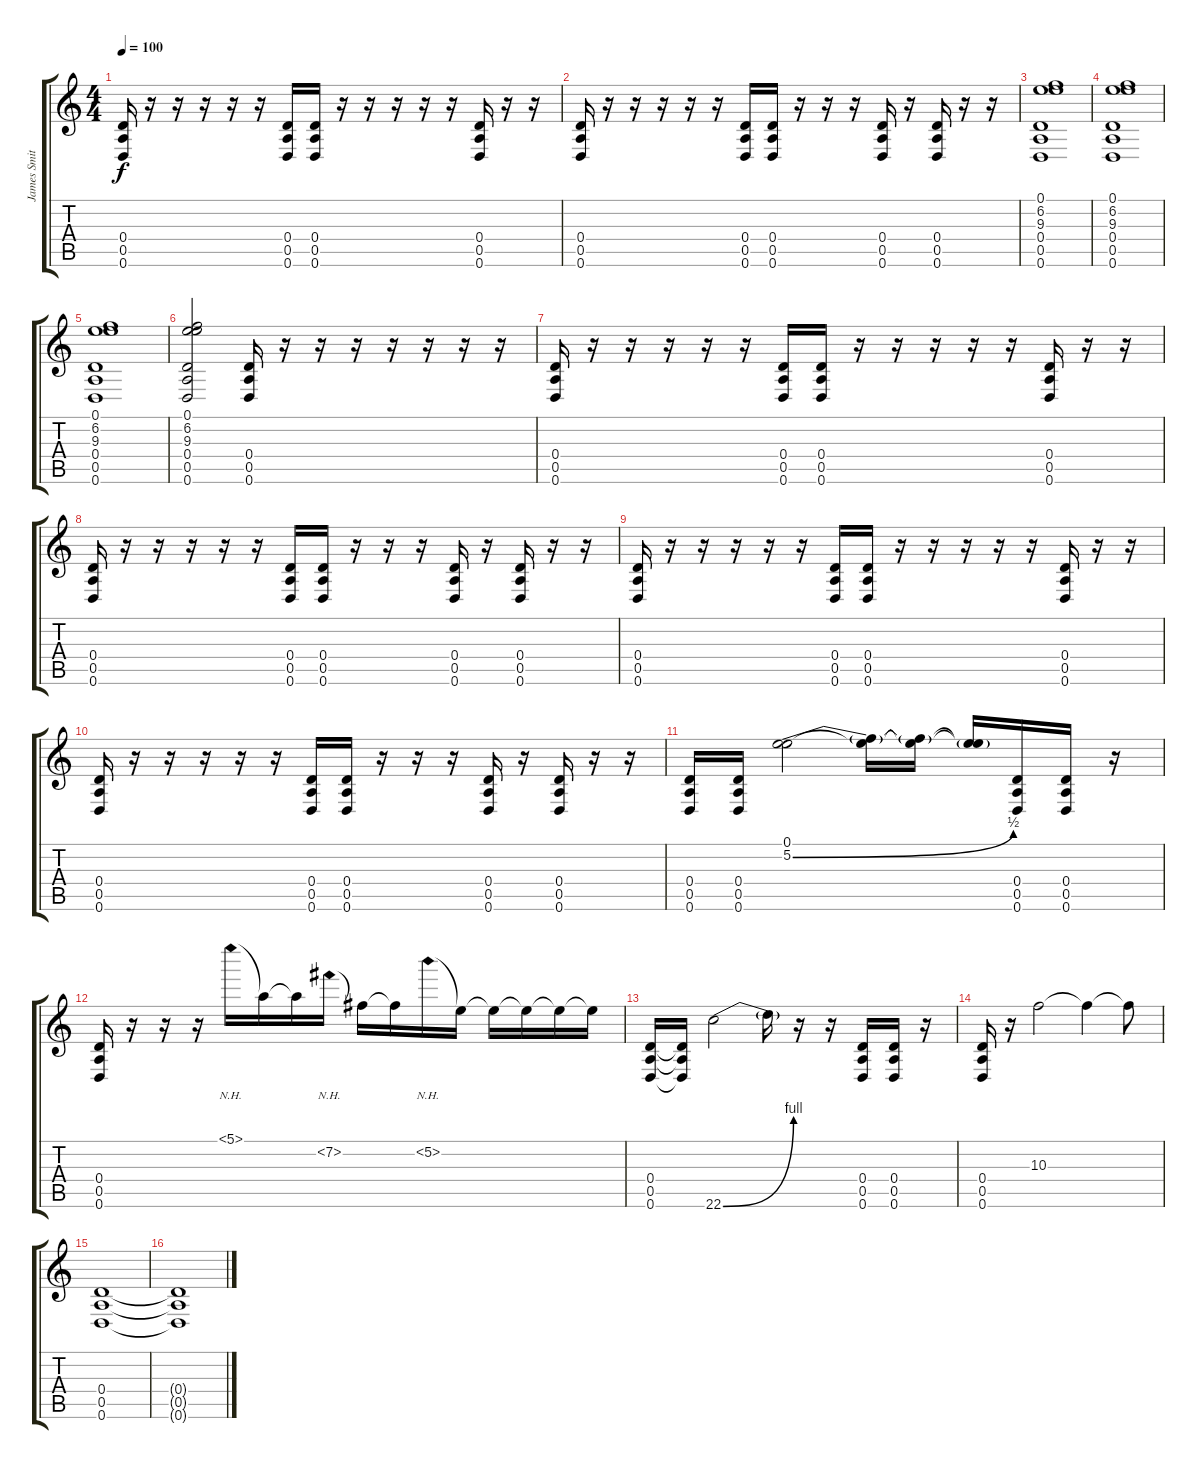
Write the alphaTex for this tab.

\track ("James Smith" "James Smit") {instrument distortionguitar}
\staff {score tabs}
\tuning (E4 B3 G3 D3 A2 D2) {hide}
\ts (4 4)
\tempo 100
\clef g2
\ks c
(0.4 0.5 0.6).16{dy f} r.16 r.16 r.16 r.16 r.16 (0.4 0.5 0.6).16 (0.4 0.5 0.6).16 r.16 r.16 r.16 r.16 r.16 (0.4 0.5 0.6).16 r.16 r.16 |
(0.4 0.5 0.6).16 r.16 r.16 r.16 r.16 r.16 (0.4 0.5 0.6).16 (0.4 0.5 0.6).16 r.16 r.16 r.16 (0.4 0.5 0.6).16 r.16 (0.4 0.5 0.6).16 r.16 r.16 |
(0.1 6.2 9.3 0.4 0.5 0.6).1 |
(0.1 6.2 9.3 0.4 0.5 0.6).1 |
(0.1 6.2 9.3 0.4 0.5 0.6).1 |
(0.1 6.2 9.3 0.4 0.5 0.6).2 (0.4 0.5 0.6).16 r.16 r.16 r.16 r.16 r.16 r.16 r.16 |
(0.4 0.5 0.6).16 r.16 r.16 r.16 r.16 r.16 (0.4 0.5 0.6).16 (0.4 0.5 0.6).16 r.16 r.16 r.16 r.16 r.16 (0.4 0.5 0.6).16 r.16 r.16 |
(0.4 0.5 0.6).16 r.16 r.16 r.16 r.16 r.16 (0.4 0.5 0.6).16 (0.4 0.5 0.6).16 r.16 r.16 r.16 (0.4 0.5 0.6).16 r.16 (0.4 0.5 0.6).16 r.16 r.16 |
(0.4 0.5 0.6).16 r.16 r.16 r.16 r.16 r.16 (0.4 0.5 0.6).16 (0.4 0.5 0.6).16 r.16 r.16 r.16 r.16 r.16 (0.4 0.5 0.6).16 r.16 r.16 |
(0.4 0.5 0.6).16 r.16 r.16 r.16 r.16 r.16 (0.4 0.5 0.6).16 (0.4 0.5 0.6).16 r.16 r.16 r.16 (0.4 0.5 0.6).16 r.16 (0.4 0.5 0.6).16 r.16 r.16 |
(0.4 0.5 0.6).16 (0.4 0.5 0.6).16 (0.1 5.2{be (bend 0 0 60 2)}).2 (0.1{t} 5.2{t}).16 (0.1{t} 5.2{t}).16 (0.1{t} 5.2{t}).16 (0.4 0.5 0.6).16 (0.4 0.5 0.6).16 r.16 |
(0.4 0.5 0.6).16 r.16 r.16 r.16 5.1{nh}.16 5.1{t}.16 5.1{t}.16 7.2{nh}.16 7.2{t}.16 7.2{t}.16 5.2{nh}.16 5.2{t}.16 5.2{t}.16 5.2{t}.16 5.2{t}.16 5.2{t}.16 |
(0.4 0.5 0.6).16 (0.4{t} 0.5{t} 0.6{t}).16 22.6{be (bend 0 0 60 4)}.2 22.6{t}.16 r.16 r.16 (0.4 0.5 0.6).16 (0.4 0.5 0.6).16 r.16 |
(0.4 0.5 0.6).16 r.16 10.3.2{instrument electricguitarclean} 10.3{t}.4 10.3{t}.8 |
(0.4 0.5 0.6).1{instrument distortionguitar} |
(0.4{t} 0.5{t} 0.6{t}).1
